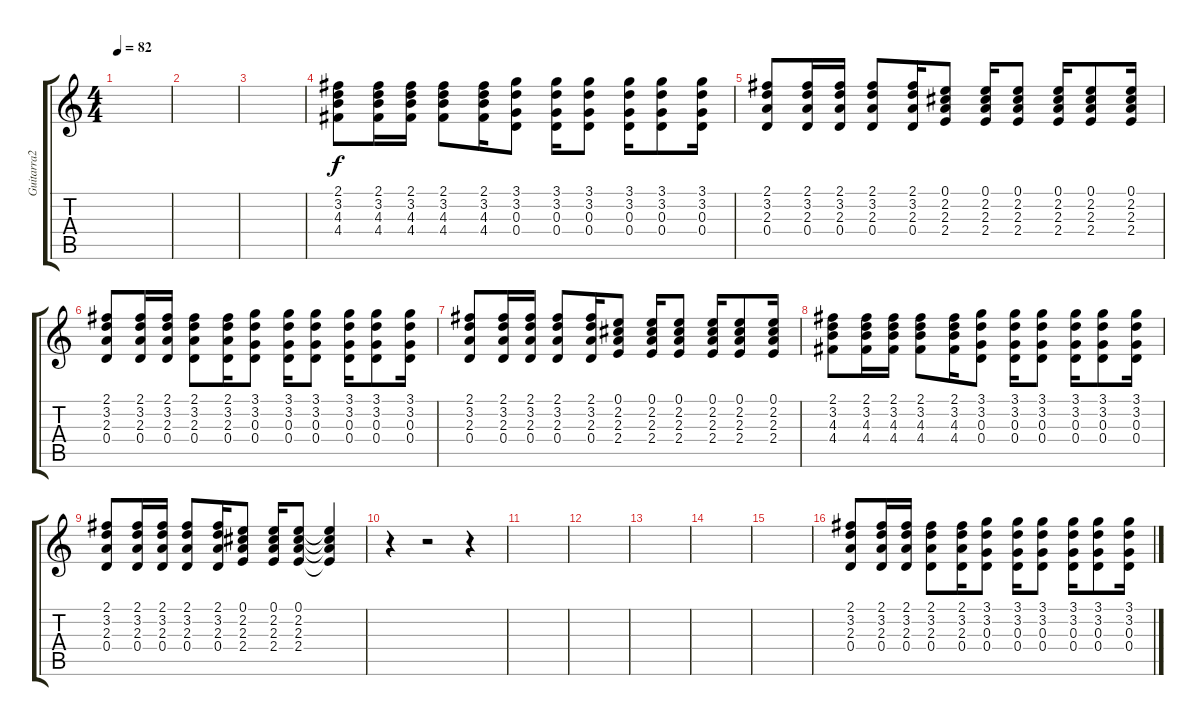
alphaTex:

\track ("Guitarra2" "Guitarra2") {instrument acousticguitarsteel}
\staff {score tabs}
\tuning (E4 B3 G3 D3 A2 E2) {hide}
\ts (4 4)
\tempo 82
\clef g2
\ks c
|
|
|
(2.1 3.2 4.3 4.4).8 (2.1 3.2 4.3 4.4).16 (2.1 3.2 4.3 4.4).16 (2.1 3.2 4.3 4.4).8 (2.1 3.2 4.3 4.4).16 (3.1 3.2 0.3 0.4).8 (3.1 3.2 0.3 0.4).16 (3.1 3.2 0.3 0.4).8 (3.1 3.2 0.3 0.4).16 (3.1 3.2 0.3 0.4).8 (3.1 3.2 0.3 0.4).16 |
(2.1 3.2 2.3 0.4).8 (2.1 3.2 2.3 0.4).16 (2.1 3.2 2.3 0.4).16 (2.1 3.2 2.3 0.4).8 (2.1 3.2 2.3 0.4).16 (0.1 2.2 2.3 2.4).8 (0.1 2.2 2.3 2.4).16 (0.1 2.2 2.3 2.4).8 (0.1 2.2 2.3 2.4).16 (0.1 2.2 2.3 2.4).8 (0.1 2.2 2.3 2.4).16 |
(2.1 3.2 2.3 0.4).8 (2.1 3.2 2.3 0.4).16 (2.1 3.2 2.3 0.4).16 (2.1 3.2 2.3 0.4).8 (2.1 3.2 2.3 0.4).16 (3.1 3.2 0.3 0.4).8 (3.1 3.2 0.3 0.4).16 (3.1 3.2 0.3 0.4).8 (3.1 3.2 0.3 0.4).16 (3.1 3.2 0.3 0.4).8 (3.1 3.2 0.3 0.4).16 |
(2.1 3.2 2.3 0.4).8 (2.1 3.2 2.3 0.4).16 (2.1 3.2 2.3 0.4).16 (2.1 3.2 2.3 0.4).8 (2.1 3.2 2.3 0.4).16 (0.1 2.2 2.3 2.4).8 (0.1 2.2 2.3 2.4).16 (0.1 2.2 2.3 2.4).8 (0.1 2.2 2.3 2.4).16 (0.1 2.2 2.3 2.4).8 (0.1 2.2 2.3 2.4).16 |
(2.1 3.2 4.3 4.4).8 (2.1 3.2 4.3 4.4).16 (2.1 3.2 4.3 4.4).16 (2.1 3.2 4.3 4.4).8 (2.1 3.2 4.3 4.4).16 (3.1 3.2 0.3 0.4).8 (3.1 3.2 0.3 0.4).16 (3.1 3.2 0.3 0.4).8 (3.1 3.2 0.3 0.4).16 (3.1 3.2 0.3 0.4).8 (3.1 3.2 0.3 0.4).16 |
(2.1 3.2 2.3 0.4).8 (2.1 3.2 2.3 0.4).16 (2.1 3.2 2.3 0.4).16 (2.1 3.2 2.3 0.4).8 (2.1 3.2 2.3 0.4).16 (0.1 2.2 2.3 2.4).8 (0.1 2.2 2.3 2.4).16 (0.1 2.2 2.3 2.4).8 (0.1{t} 2.2{t} 2.3{t} 2.4{t}).4 |
r.4 r.2 r.4 |
|
|
|
|
|
(2.1 3.2 2.3 0.4).8 (2.1 3.2 2.3 0.4).16 (2.1 3.2 2.3 0.4).16 (2.1 3.2 2.3 0.4).8 (2.1 3.2 2.3 0.4).16 (3.1 3.2 0.3 0.4).8 (3.1 3.2 0.3 0.4).16 (3.1 3.2 0.3 0.4).8 (3.1 3.2 0.3 0.4).16 (3.1 3.2 0.3 0.4).8 (3.1 3.2 0.3 0.4).16
